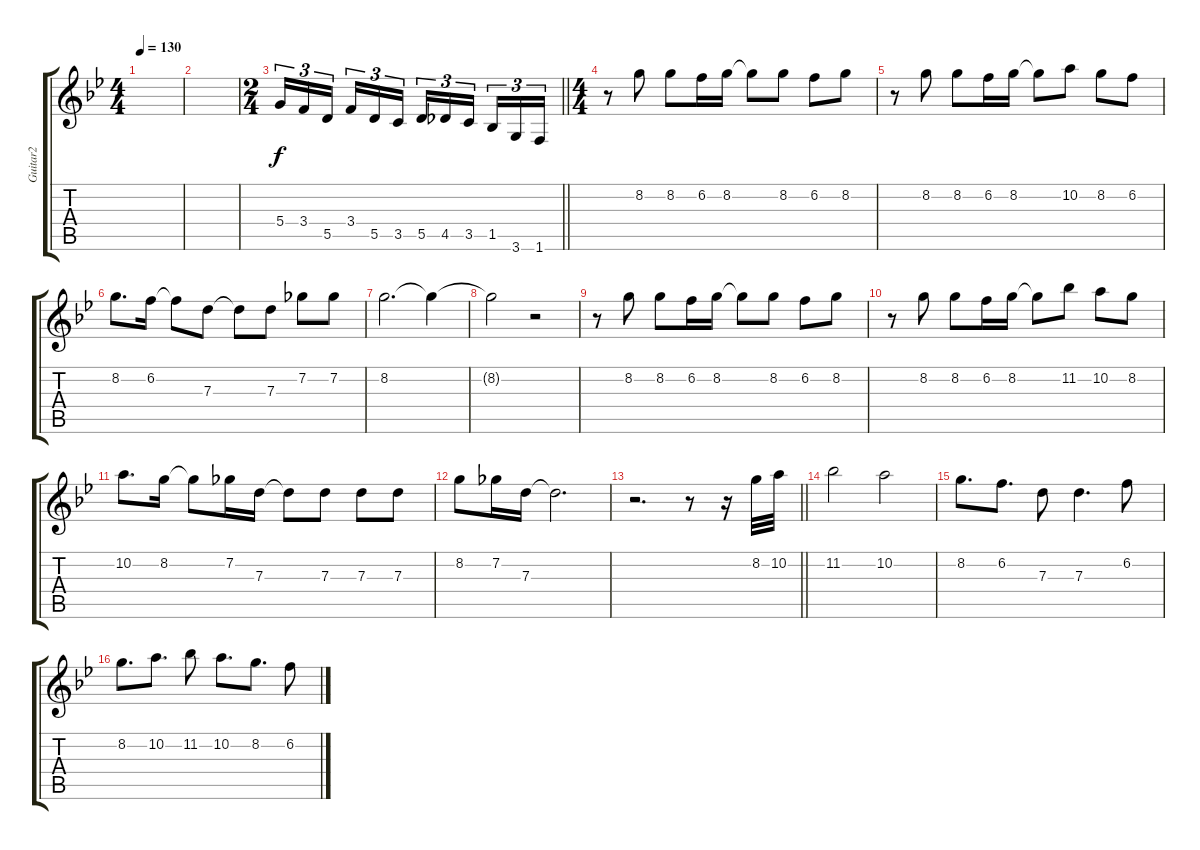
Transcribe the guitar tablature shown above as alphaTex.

\track ("Guitar2" "Guitar2") {instrument overdrivenguitar}
\staff {score tabs}
\tuning (E4 B3 G3 D3 A2 E2) {hide}
\ts (4 4)
\tempo 130
\clef g2
\ks bb
|
|
\ts (2 4)
\barLineRight lightlight
5.4.16{tu (3 2) volume 7 instrument guitarharmonics} 3.4.16{tu (3 2)} 5.5.16{tu (3 2) beam splitsecondary} 3.4.16{tu (3 2)} 5.5.16{tu (3 2)} 3.5.16{tu (3 2)} 5.5.16{tu (3 2)} 4.5.16{tu (3 2)} 3.5.16{tu (3 2) beam splitsecondary} 1.5.16{tu (3 2)} 3.6.16{tu (3 2)} 1.6.16{tu (3 2)} |
\ts (4 4)
r.8 8.2.8{volume 9 instrument overdrivenguitar} 8.2.8 6.2.16 8.2.16 8.2{t}.8 8.2.8 6.2.8 8.2.8 |
r.8 8.2.8 8.2.8 6.2.16 8.2.16 8.2{t}.8 10.2.8 8.2.8 6.2.8 |
8.2.8{d} 6.2.16 6.2{t}.8 7.3.8 7.3{t}.8 7.3.8 7.2.8 7.2.8 |
8.2.2{d} 8.2{t}.4{volume 1} |
8.2{t}.2 r.2 |
r.8{volume 9} 8.2.8 8.2.8 6.2.16 8.2.16 8.2{t}.8 8.2.8 6.2.8 8.2.8 |
r.8 8.2.8 8.2.8 6.2.16 8.2.16 8.2{t}.8 11.2.8 10.2.8 8.2.8 |
10.2.8{d} 8.2.16 8.2{t}.8 7.2.16 7.3.16 7.3{t}.8 7.3.8 7.3.8 7.3.8 |
8.2.8 7.2.16 7.3.16 7.3{t}.2{d} |
\barLineRight lightlight
r.2{d} r.8 r.16 8.2.32 10.2.32 |
11.2.2 10.2.2 |
8.2.8{d} 6.2.8{d} 7.3.8 7.3.4{d} 6.2.8 |
8.2.8{d} 10.2.8{d} 11.2.8 10.2.8{d} 8.2.8{d} 6.2.8
